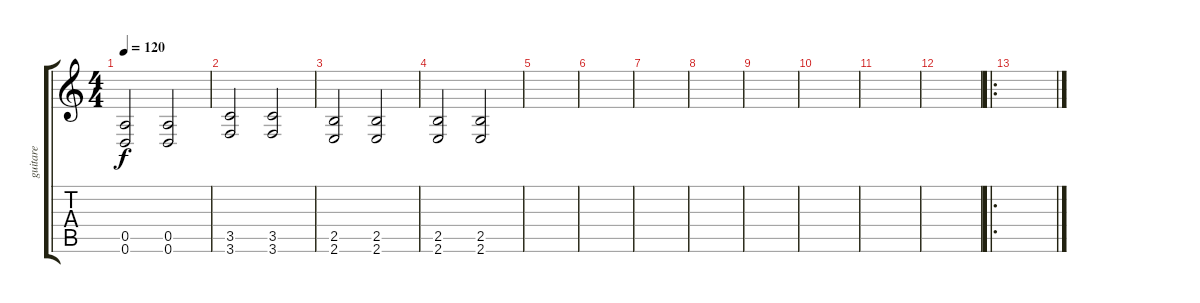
\track ("guitare" "guitare") {instrument acousticguitarsteel}
\staff {score tabs}
\tuning (E4 B3 G3 D3 A2 D2) {hide}
\ts (4 4)
\tempo 120
\clef g2
\ks c
(0.5 0.6).2{dy f} (0.5 0.6).2 |
(3.5 3.6).2 (3.5 3.6).2 |
(2.5 2.6).2 (2.5 2.6).2 |
(2.5 2.6).2 (2.5 2.6).2 |
|
|
|
|
|
|
|
|
\ro
